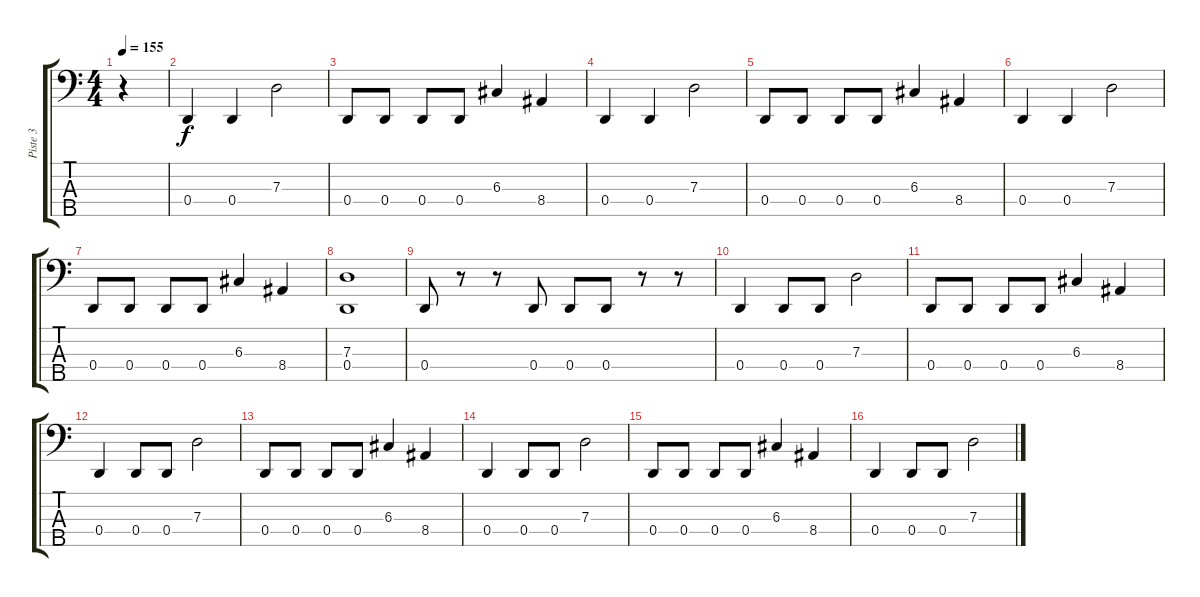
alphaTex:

\track ("Piste 3" "Piste 3") {instrument electricbassfinger}
\staff {score tabs}
\tuning (F2 C2 G1 D1 A0) {hide}
\ts (4 4)
\tempo 155
\clef f4
\ks c
r.4{dy f instrument electricbassfinger} |
0.4.4 0.4.4 7.3.2 |
0.4.8 0.4.8 0.4.8 0.4.8 6.3.4 8.4.4 |
0.4.4 0.4.4 7.3.2 |
0.4.8 0.4.8 0.4.8 0.4.8 6.3.4 8.4.4 |
0.4.4 0.4.4 7.3.2 |
0.4.8 0.4.8 0.4.8 0.4.8 6.3.4 8.4.4 |
(7.3 0.4).1 |
0.4.8 r.8 r.8 0.4.8 0.4.8 0.4.8 r.8 r.8 |
0.4.4 0.4.8 0.4.8 7.3.2 |
0.4.8 0.4.8 0.4.8 0.4.8 6.3.4 8.4.4 |
0.4.4 0.4.8 0.4.8 7.3.2 |
0.4.8 0.4.8 0.4.8 0.4.8 6.3.4 8.4.4 |
0.4.4 0.4.8 0.4.8 7.3.2 |
0.4.8 0.4.8 0.4.8 0.4.8 6.3.4 8.4.4 |
0.4.4 0.4.8 0.4.8 7.3.2
